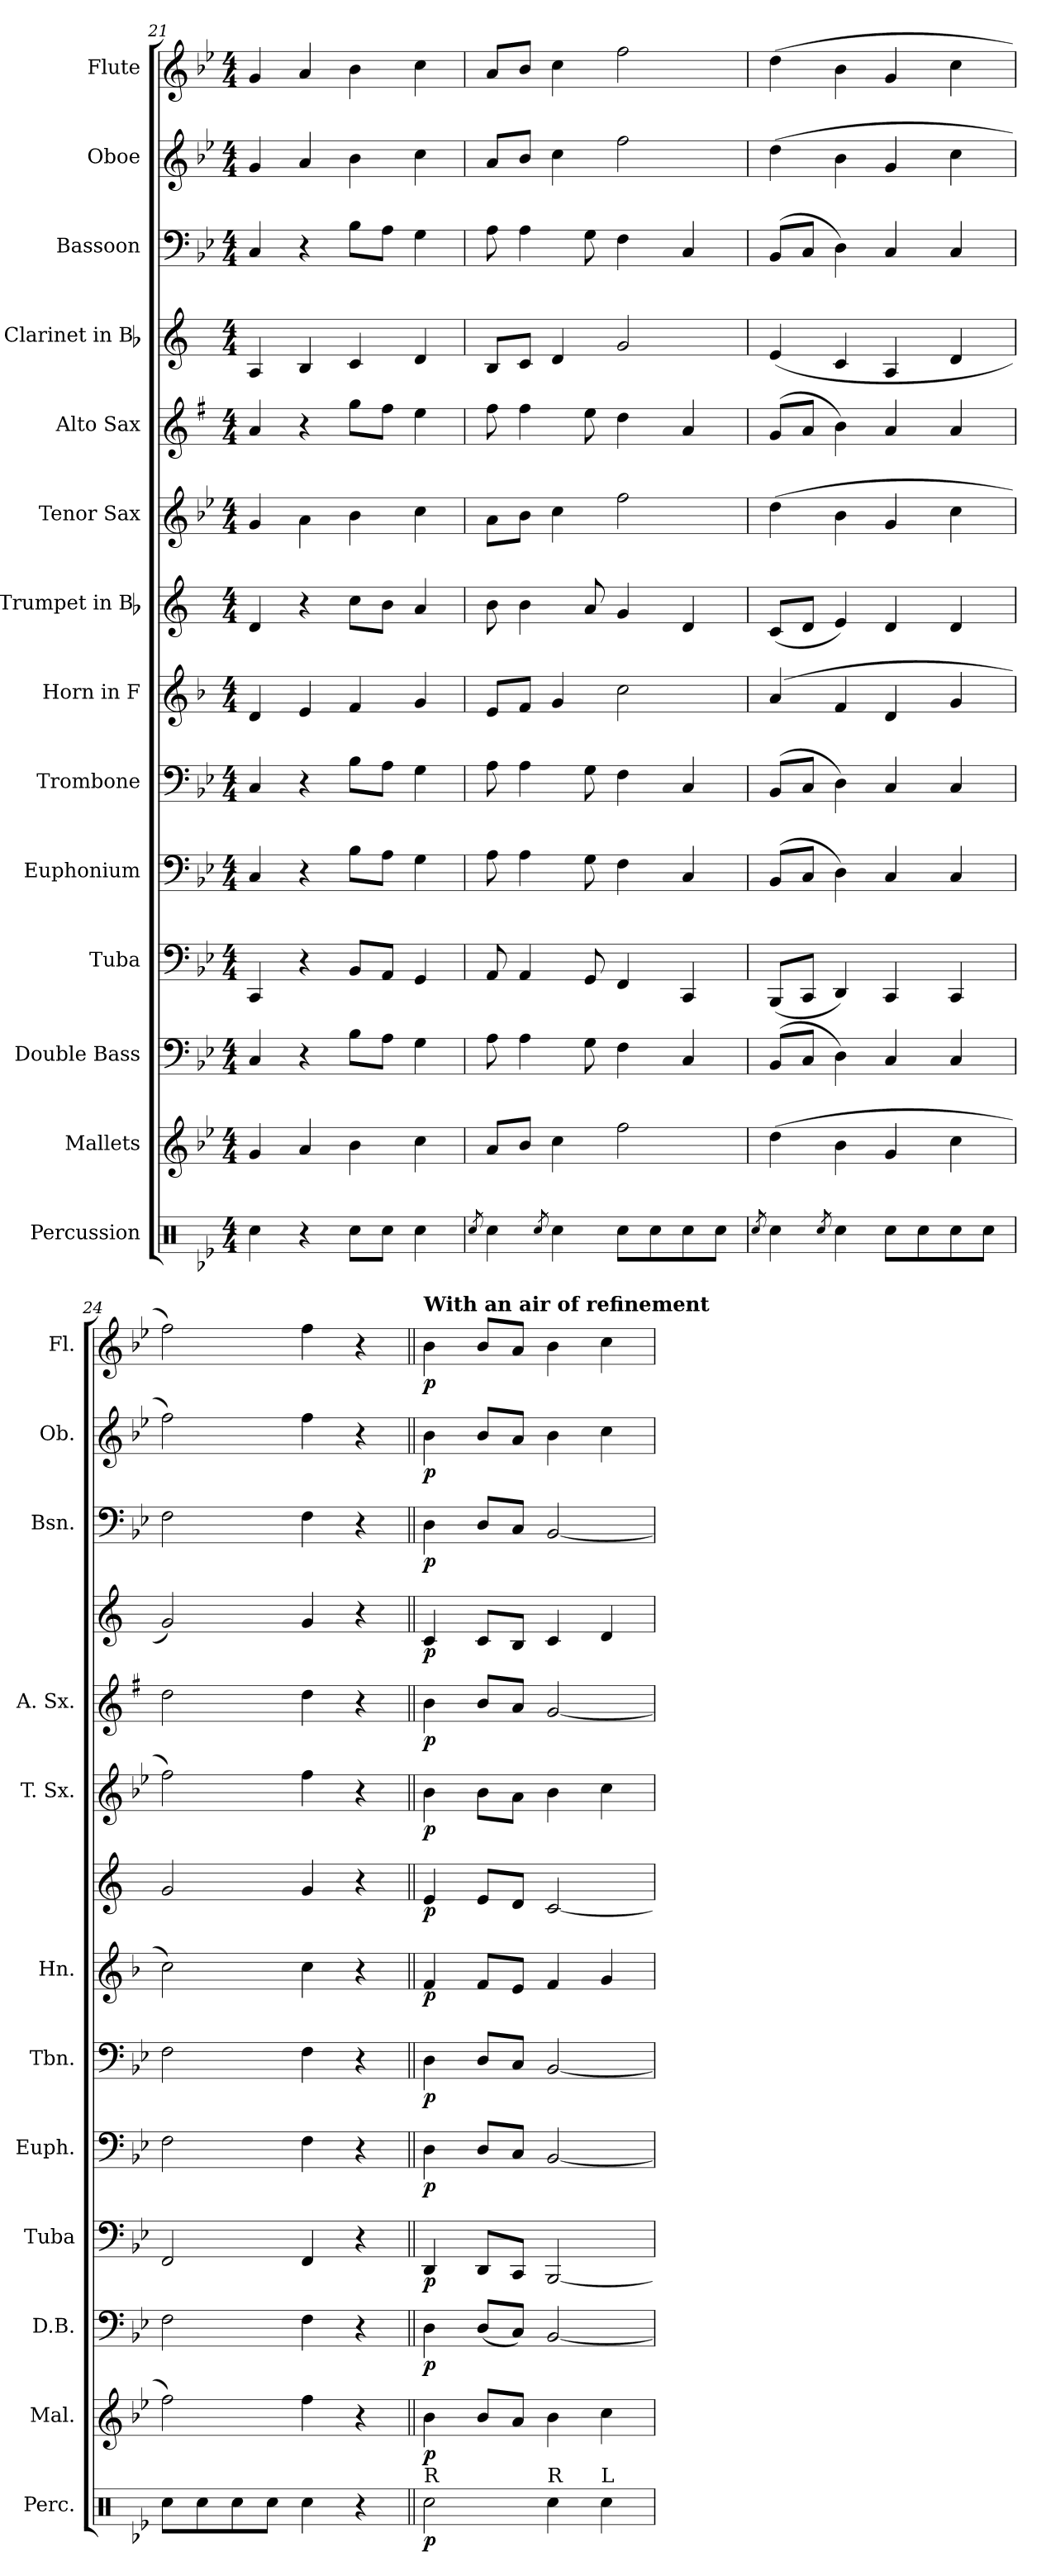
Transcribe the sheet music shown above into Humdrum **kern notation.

**kern	**dynam	**kern	**dynam	**kern	**dynam	**kern	**dynam	**kern	**dynam	**kern	**dynam	**kern	**dynam	**kern	**dynam	**kern	**dynam	**kern	**dynam	**kern	**dynam	**kern	**dynam	**kern	**dynam	**kern	**dynam
*part14	*part14	*part13	*part13	*part12	*part12	*part11	*part11	*part10	*part10	*part9	*part9	*part8	*part8	*part7	*part7	*part6	*part6	*part5	*part5	*part4	*part4	*part3	*part3	*part2	*part2	*part1	*part1
*staff14	*staff14	*staff13	*staff13	*staff12	*staff12	*staff11	*staff11	*staff10	*staff10	*staff9	*staff9	*staff8	*staff8	*staff7	*staff7	*staff6	*staff6	*staff5	*staff5	*staff4	*staff4	*staff3	*staff3	*staff2	*staff2	*staff1	*staff1
*I"Percussion	*	*I"Mallets	*	*I"Double Bass	*	*I"Tuba	*	*I"Euphonium	*	*I"Trombone	*	*I"Horn in F	*	*I"Trumpet in Bb	*	*I"Tenor Sax	*	*I"Alto Sax	*	*I"Clarinet in Bb	*	*I"Bassoon	*	*I"Oboe	*	*I"Flute	*
*I'Perc.	*	*I'Mal.	*	*I'D.B.	*	*I'Tuba	*	*I'Euph.	*	*I'Tbn.	*	*I'Hn.	*	*	*	*I'T. Sx.	*	*I'A. Sx.	*	*	*	*I'Bsn.	*	*I'Ob.	*	*I'Fl.	*
*clefX	*	*clefG2	*	*clefF4	*	*clefF4	*	*clefF4	*	*clefF4	*	*clefG2	*	*clefG2	*	*clefG2	*	*clefG2	*	*clefG2	*	*clefF4	*	*clefG2	*	*clefG2	*
*	*	*	*	*ITrd7c12	*	*	*	*	*	*	*	*ITrd4c7	*	*ITrd1c2	*	*ITrd8c14	*	*ITrd5c9	*	*ITrd1c2	*	*	*	*	*	*	*
*k[b-e-]	*	*k[b-e-]	*	*k[b-e-]	*	*k[b-e-]	*	*k[b-e-]	*	*k[b-e-]	*	*k[b-e-]	*	*k[b-e-]	*	*k[b-e-]	*	*k[b-e-]	*	*k[b-e-]	*	*k[b-e-]	*	*k[b-e-]	*	*k[b-e-]	*
*B-:	*	*B-:	*	*B-:	*	*B-:	*	*B-:	*	*B-:	*	*B-:	*	*B-:	*	*B-:	*	*B-:	*	*B-:	*	*B-:	*	*B-:	*	*B-:	*
*M4/4	*	*M4/4	*	*M4/4	*	*M4/4	*	*M4/4	*	*M4/4	*	*M4/4	*	*M4/4	*	*M4/4	*	*M4/4	*	*M4/4	*	*M4/4	*	*M4/4	*	*M4/4	*
=21	=21	=21	=21	=21	=21	=21	=21	=21	=21	=21	=21	=21	=21	=21	=21	=21	=21	=21	=21	=21	=21	=21	=21	=21	=21	=21	=21
4Rcc\	.	4g/	.	4CC/	.	4CC/	.	4C/	.	4C/	.	4G/	.	4c/	.	4G/	.	4c/	.	4G/	.	4C/	.	4g/	.	4g/	.
4r	.	4a/	.	4r	.	4r	.	4r	.	4r	.	4A/	.	4r	.	4A\	.	4r	.	4A/	.	4r	.	4a/	.	4a/	.
8Rcc\L	.	4b-\	.	8BB-\L	.	8BB-/L	.	8B-\L	.	8B-\L	.	4B-/	.	8b-\L	.	4B-\	.	8b-\L	.	4B-/	.	8B-\L	.	4b-\	.	4b-\	.
8Rcc\J	.	.	.	8AA\J	.	8AA/J	.	8A\J	.	8A\J	.	.	.	8a\J	.	.	.	8a\J	.	.	.	8A\J	.	.	.	.	.
4Rcc\	.	4cc\	.	4GG\	.	4GG/	.	4G\	.	4G\	.	4c/	.	4g/	.	4c\	.	4g\	.	4c/	.	4G\	.	4cc\	.	4cc\	.
=22	=22	=22	=22	=22	=22	=22	=22	=22	=22	=22	=22	=22	=22	=22	=22	=22	=22	=22	=22	=22	=22	=22	=22	=22	=22	=22	=22
8qRcc/	.	.	.	.	.	.	.	.	.	.	.	.	.	.	.	.	.	.	.	.	.	.	.	.	.	.	.
4Rcc\	.	8a/L	.	8AA\	.	8AA/	.	8A\	.	8A\	.	8A/L	.	8a\	.	8A\L	.	8a\	.	8A/L	.	8A\	.	8a/L	.	8a/L	.
.	.	8b-/J	.	4AA\	.	4AA/	.	4A\	.	4A\	.	8B-/J	.	4a\	.	8B-\J	.	4a\	.	8B-/J	.	4A\	.	8b-/J	.	8b-/J	.
8qRcc/	.	.	.	.	.	.	.	.	.	.	.	.	.	.	.	.	.	.	.	.	.	.	.	.	.	.	.
4Rcc\	.	4cc\	.	.	.	.	.	.	.	.	.	4c/	.	.	.	4c\	.	.	.	4c/	.	.	.	4cc\	.	4cc\	.
.	.	.	.	8GG\	.	8GG/	.	8G\	.	8G\	.	.	.	8g/	.	.	.	8g\	.	.	.	8G\	.	.	.	.	.
8Rcc\L	.	2ff\	.	4FF\	.	4FF/	.	4F\	.	4F\	.	2f\	.	4f/	.	2f\	.	4f\	.	2f/	.	4F\	.	2ff\	.	2ff\	.
8Rcc\	.	.	.	.	.	.	.	.	.	.	.	.	.	.	.	.	.	.	.	.	.	.	.	.	.	.	.
8Rcc\	.	.	.	4CC/	.	4CC/	.	4C/	.	4C/	.	.	.	4c/	.	.	.	4c/	.	.	.	4C/	.	.	.	.	.
8Rcc\J	.	.	.	.	.	.	.	.	.	.	.	.	.	.	.	.	.	.	.	.	.	.	.	.	.	.	.
=23	=23	=23	=23	=23	=23	=23	=23	=23	=23	=23	=23	=23	=23	=23	=23	=23	=23	=23	=23	=23	=23	=23	=23	=23	=23	=23	=23
8qRcc/	.	.	.	.	.	.	.	.	.	.	.	.	.	.	.	.	.	.	.	.	.	.	.	.	.	.	.
4Rcc\	.	(>4dd\	.	(>8BBB-/L	.	(<8BBB-/L	.	(>8BB-/L	.	(>8BB-/L	.	(4d/	.	(<8B-/L	.	(>4d\	.	(>8B-/L	.	(<4d/	.	(>8BB-/L	.	(>4dd\	.	(>4dd\	.
.	.	.	.	8CC/J	.	8CC/J	.	8C/J	.	8C/J	.	.	.	8c/J	.	.	.	8c/J	.	.	.	8C/J	.	.	.	.	.
8qRcc/	.	.	.	.	.	.	.	.	.	.	.	.	.	.	.	.	.	.	.	.	.	.	.	.	.	.	.
4Rcc\	.	4b-\	.	4DD\)	.	4DD/)	.	4D\)	.	4D\)	.	4B-/	.	4d/)	.	4B-\	.	4d\)	.	4B-/	.	4D\)	.	4b-\	.	4b-\	.
8Rcc\L	.	4g/	.	4CC/	.	4CC/	.	4C/	.	4C/	.	4G/	.	4c/	.	4G/	.	4c/	.	4G/	.	4C/	.	4g/	.	4g/	.
8Rcc\	.	.	.	.	.	.	.	.	.	.	.	.	.	.	.	.	.	.	.	.	.	.	.	.	.	.	.
8Rcc\	.	4cc\	.	4CC/	.	4CC/	.	4C/	.	4C/	.	4c/	.	4c/	.	4c\	.	4c/	.	4c/	.	4C/	.	4cc\	.	4cc\	.
8Rcc\J	.	.	.	.	.	.	.	.	.	.	.	.	.	.	.	.	.	.	.	.	.	.	.	.	.	.	.
=24	=24	=24	=24	=24	=24	=24	=24	=24	=24	=24	=24	=24	=24	=24	=24	=24	=24	=24	=24	=24	=24	=24	=24	=24	=24	=24	=24
8Rcc\L	.	2ff\)	.	2FF\	.	2FF/	.	2F\	.	2F\	.	2f\)	.	2f/	.	2f\)	.	2f\	.	2f/)	.	2F\	.	2ff\)	.	2ff\)	.
8Rcc\	.	.	.	.	.	.	.	.	.	.	.	.	.	.	.	.	.	.	.	.	.	.	.	.	.	.	.
8Rcc\	.	.	.	.	.	.	.	.	.	.	.	.	.	.	.	.	.	.	.	.	.	.	.	.	.	.	.
8Rcc\J	.	.	.	.	.	.	.	.	.	.	.	.	.	.	.	.	.	.	.	.	.	.	.	.	.	.	.
4Rcc\	.	4ff\	.	4FF\	.	4FF/	.	4F\	.	4F\	.	4f\	.	4f/	.	4f\	.	4f\	.	4f/	.	4F\	.	4ff\	.	4ff\	.
4r	.	4r	.	4r	.	4r	.	4r	.	4r	.	4r	.	4r	.	4r	.	4r	.	4r	.	4r	.	4r	.	4r	.
!!LO:PB:g=z
=25||	=25||	=25||	=25||	=25||	=25||	=25||	=25||	=25||	=25||	=25||	=25||	=25||	=25||	=25||	=25||	=25||	=25||	=25||	=25||	=25||	=25||	=25||	=25||	=25||	=25||	=25||	=25||
*	*	*	*	*	*	*	*	*	*	*	*	*	*	*	*	*	*	*	*	*	*	*	*	*	*	*MM100	*
!	!	!	!	!	!	!	!	!	!	!	!	!	!	!	!	!	!	!	!	!	!	!	!	!	!	!LO:TX:a:B:t=With an air of refinement	!
!LO:TX:a:t=R	!	!	!	!	!	!	!	!	!	!	!	!	!	!	!	!	!	!	!	!	!	!	!	!	!	!	!
!	!LO:DY:b	!	!LO:DY:b	!	!LO:DY:b	!	!LO:DY:b	!	!LO:DY:b	!	!LO:DY:b	!	!LO:DY:b	!	!LO:DY:b	!	!LO:DY:b	!	!LO:DY:b	!	!LO:DY:b	!	!LO:DY:b	!	!LO:DY:b	!	!LO:DY:b
2Rcc\	p	4b-\	p	4DD\	p	4DD/	p	4D\	p	4D\	p	4B-/	p	4d/	p	4B-\	p	4d\	p	4B-/	p	4D\	p	4b-\	p	4b-\	p
.	.	8b-/L	.	(<8DD/L	.	8DD/L	.	8D/L	.	8D/L	.	8B-/L	.	8d/L	.	8B-\L	.	8d/L	.	8B-/L	.	8D/L	.	8b-/L	.	8b-/L	.
.	.	8a/J	.	8CC/J)	.	8CC/J	.	8C/J	.	8C/J	.	8A/J	.	8c/J	.	8A\J	.	8c/J	.	8A/J	.	8C/J	.	8a/J	.	8a/J	.
!LO:TX:a:t=R	!	!	!	!	!	!	!	!	!	!	!	!	!	!	!	!	!	!	!	!	!	!	!	!	!	!	!
4Rcc\	.	4b-\	.	[2BBB-/	.	[2BBB-/	.	[2BB-/	.	[2BB-/	.	4B-/	.	[2B-/	.	4B-\	.	[2B-/	.	4B-/	.	[2BB-/	.	4b-\	.	4b-\	.
!LO:TX:a:t=L	!	!	!	!	!	!	!	!	!	!	!	!	!	!	!	!	!	!	!	!	!	!	!	!	!	!	!
4Rcc\	.	4cc\	.	.	.	.	.	.	.	.	.	4c/	.	.	.	4c\	.	.	.	4c/	.	.	.	4cc\	.	4cc\	.
=	=	=	=	=	=	=	=	=	=	=	=	=	=	=	=	=	=	=	=	=	=	=	=	=	=	=	=
*-	*-	*-	*-	*-	*-	*-	*-	*-	*-	*-	*-	*-	*-	*-	*-	*-	*-	*-	*-	*-	*-	*-	*-	*-	*-	*-	*-
